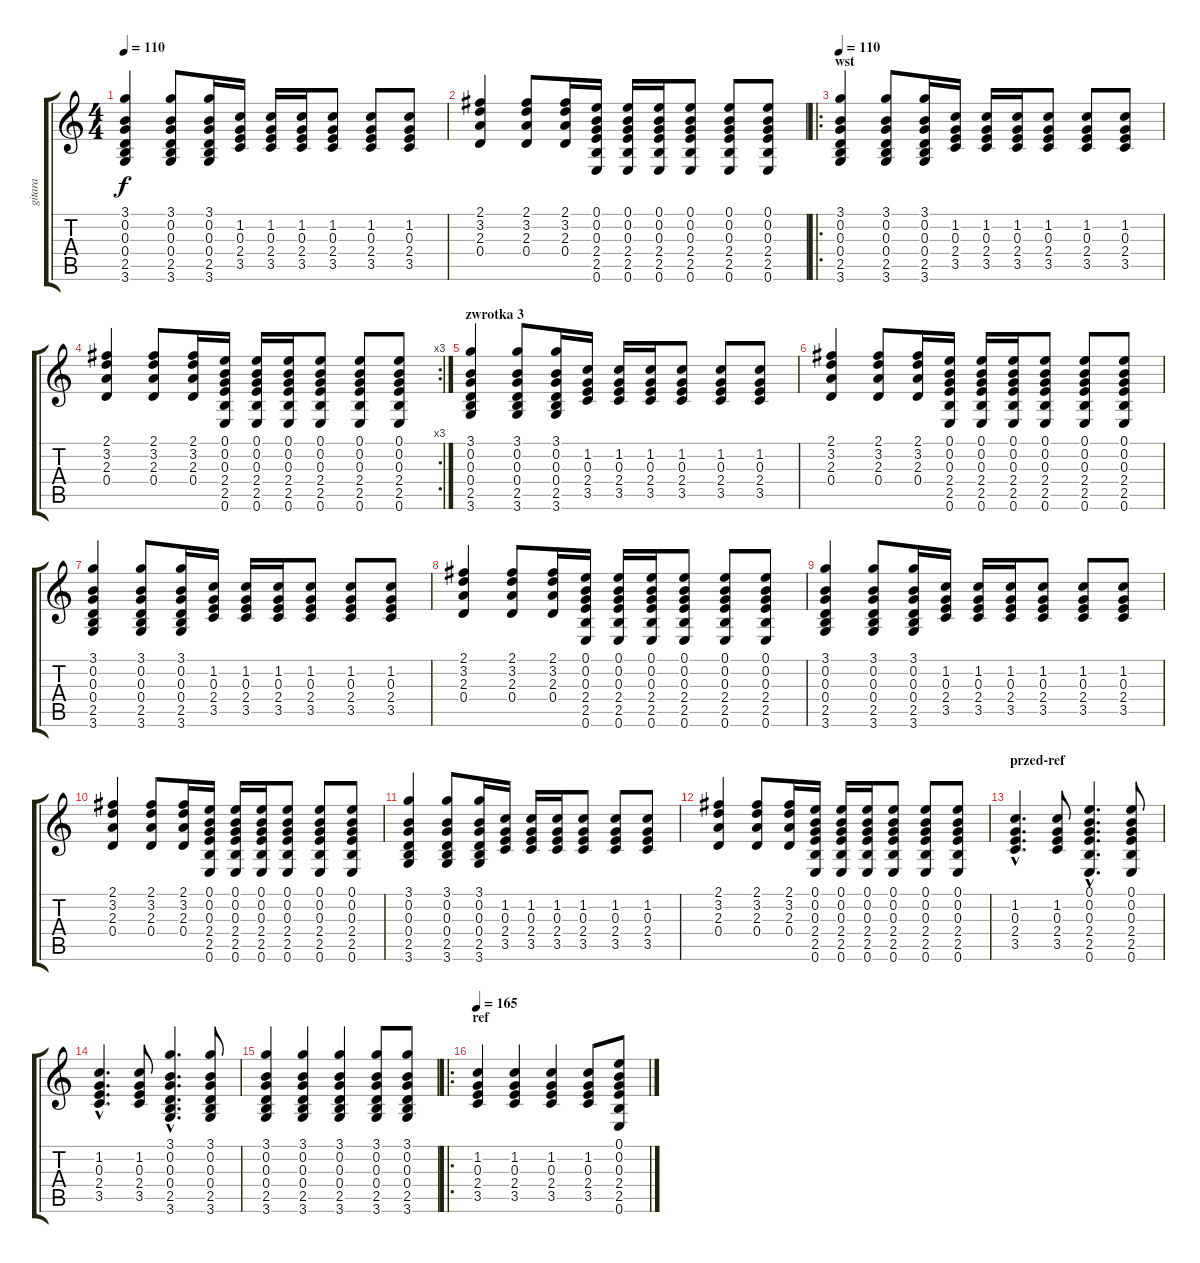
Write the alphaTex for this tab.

\track ("gitara" "gitara") {instrument electricguitarclean}
\staff {score tabs}
\tuning (E4 B3 G3 D3 A2 E2) {hide}
\ts (4 4)
\tempo 110
\clef g2
\ks c
(3.1 0.2 0.3 0.4 2.5 3.6).4{dy f} (3.1 0.2 0.3 0.4 2.5 3.6).8 (3.1 0.2 0.3 0.4 2.5 3.6).16 (1.2 0.3 2.4 3.5).16 (1.2 0.3 2.4 3.5).16 (1.2 0.3 2.4 3.5).16 (1.2 0.3 2.4 3.5).8 (1.2 0.3 2.4 3.5).8 (1.2 0.3 2.4 3.5).8 |
(2.1 3.2 2.3 0.4).4 (2.1 3.2 2.3 0.4).8 (2.1 3.2 2.3 0.4).16 (0.1 0.2 0.3 2.4 2.5 0.6).16 (0.1 0.2 0.3 2.4 2.5 0.6).16 (0.1 0.2 0.3 2.4 2.5 0.6).16 (0.1 0.2 0.3 2.4 2.5 0.6).8 (0.1 0.2 0.3 2.4 2.5 0.6).8 (0.1 0.2 0.3 2.4 2.5 0.6).8 |
\ro
\section ("" "wst")
\tempo 110
(3.1 0.2 0.3 0.4 2.5 3.6).4 (3.1 0.2 0.3 0.4 2.5 3.6).8 (3.1 0.2 0.3 0.4 2.5 3.6).16 (1.2 0.3 2.4 3.5).16 (1.2 0.3 2.4 3.5).16 (1.2 0.3 2.4 3.5).16 (1.2 0.3 2.4 3.5).8 (1.2 0.3 2.4 3.5).8 (1.2 0.3 2.4 3.5).8 |
\rc 3
(2.1 3.2 2.3 0.4).4 (2.1 3.2 2.3 0.4).8 (2.1 3.2 2.3 0.4).16 (0.1 0.2 0.3 2.4 2.5 0.6).16 (0.1 0.2 0.3 2.4 2.5 0.6).16 (0.1 0.2 0.3 2.4 2.5 0.6).16 (0.1 0.2 0.3 2.4 2.5 0.6).8 (0.1 0.2 0.3 2.4 2.5 0.6).8 (0.1 0.2 0.3 2.4 2.5 0.6).8 |
\section ("" "zwrotka 3")
(3.1 0.2 0.3 0.4 2.5 3.6).4 (3.1 0.2 0.3 0.4 2.5 3.6).8 (3.1 0.2 0.3 0.4 2.5 3.6).16 (1.2 0.3 2.4 3.5).16 (1.2 0.3 2.4 3.5).16 (1.2 0.3 2.4 3.5).16 (1.2 0.3 2.4 3.5).8 (1.2 0.3 2.4 3.5).8 (1.2 0.3 2.4 3.5).8 |
(2.1 3.2 2.3 0.4).4 (2.1 3.2 2.3 0.4).8 (2.1 3.2 2.3 0.4).16 (0.1 0.2 0.3 2.4 2.5 0.6).16 (0.1 0.2 0.3 2.4 2.5 0.6).16 (0.1 0.2 0.3 2.4 2.5 0.6).16 (0.1 0.2 0.3 2.4 2.5 0.6).8 (0.1 0.2 0.3 2.4 2.5 0.6).8 (0.1 0.2 0.3 2.4 2.5 0.6).8 |
(3.1 0.2 0.3 0.4 2.5 3.6).4 (3.1 0.2 0.3 0.4 2.5 3.6).8 (3.1 0.2 0.3 0.4 2.5 3.6).16 (1.2 0.3 2.4 3.5).16 (1.2 0.3 2.4 3.5).16 (1.2 0.3 2.4 3.5).16 (1.2 0.3 2.4 3.5).8 (1.2 0.3 2.4 3.5).8 (1.2 0.3 2.4 3.5).8 |
(2.1 3.2 2.3 0.4).4 (2.1 3.2 2.3 0.4).8 (2.1 3.2 2.3 0.4).16 (0.1 0.2 0.3 2.4 2.5 0.6).16 (0.1 0.2 0.3 2.4 2.5 0.6).16 (0.1 0.2 0.3 2.4 2.5 0.6).16 (0.1 0.2 0.3 2.4 2.5 0.6).8 (0.1 0.2 0.3 2.4 2.5 0.6).8 (0.1 0.2 0.3 2.4 2.5 0.6).8 |
(3.1 0.2 0.3 0.4 2.5 3.6).4 (3.1 0.2 0.3 0.4 2.5 3.6).8 (3.1 0.2 0.3 0.4 2.5 3.6).16 (1.2 0.3 2.4 3.5).16 (1.2 0.3 2.4 3.5).16 (1.2 0.3 2.4 3.5).16 (1.2 0.3 2.4 3.5).8 (1.2 0.3 2.4 3.5).8 (1.2 0.3 2.4 3.5).8 |
(2.1 3.2 2.3 0.4).4 (2.1 3.2 2.3 0.4).8 (2.1 3.2 2.3 0.4).16 (0.1 0.2 0.3 2.4 2.5 0.6).16 (0.1 0.2 0.3 2.4 2.5 0.6).16 (0.1 0.2 0.3 2.4 2.5 0.6).16 (0.1 0.2 0.3 2.4 2.5 0.6).8 (0.1 0.2 0.3 2.4 2.5 0.6).8 (0.1 0.2 0.3 2.4 2.5 0.6).8 |
(3.1 0.2 0.3 0.4 2.5 3.6).4 (3.1 0.2 0.3 0.4 2.5 3.6).8 (3.1 0.2 0.3 0.4 2.5 3.6).16 (1.2 0.3 2.4 3.5).16 (1.2 0.3 2.4 3.5).16 (1.2 0.3 2.4 3.5).16 (1.2 0.3 2.4 3.5).8 (1.2 0.3 2.4 3.5).8 (1.2 0.3 2.4 3.5).8 |
(2.1 3.2 2.3 0.4).4 (2.1 3.2 2.3 0.4).8 (2.1 3.2 2.3 0.4).16 (0.1 0.2 0.3 2.4 2.5 0.6).16 (0.1 0.2 0.3 2.4 2.5 0.6).16 (0.1 0.2 0.3 2.4 2.5 0.6).16 (0.1 0.2 0.3 2.4 2.5 0.6).8 (0.1 0.2 0.3 2.4 2.5 0.6).8 (0.1 0.2 0.3 2.4 2.5 0.6).8 |
\section ("" "przed-ref")
(1.2{hac} 0.3{hac} 2.4{hac} 3.5{hac}).4{d} (1.2 0.3 2.4 3.5).8 (0.1{hac} 0.2{hac} 0.3{hac} 2.4{hac} 2.5{hac} 0.6{hac}).4{d} (0.1 0.2 0.3 2.4 2.5 0.6).8 |
(1.2{hac} 0.3{hac} 2.4{hac} 3.5{hac}).4{d} (1.2 0.3 2.4 3.5).8 (3.1{hac} 0.2{hac} 0.3{hac} 0.4{hac} 2.5{hac} 3.6{hac}).4{d} (3.1 0.2 0.3 0.4 2.5 3.6).8 |
(3.1 0.2 0.3 0.4 2.5 3.6).4 (3.1 0.2 0.3 0.4 2.5 3.6).4 (3.1 0.2 0.3 0.4 2.5 3.6).4 (3.1 0.2 0.3 0.4 2.5 3.6).8 (3.1 0.2 0.3 0.4 2.5 3.6).8 |
\ro
\section ("" "ref")
\tempo 165
(1.2 0.3 2.4 3.5).4 (1.2 0.3 2.4 3.5).4 (1.2 0.3 2.4 3.5).4 (1.2 0.3 2.4 3.5).8 (0.1 0.2 0.3 2.4 2.5 0.6).8
